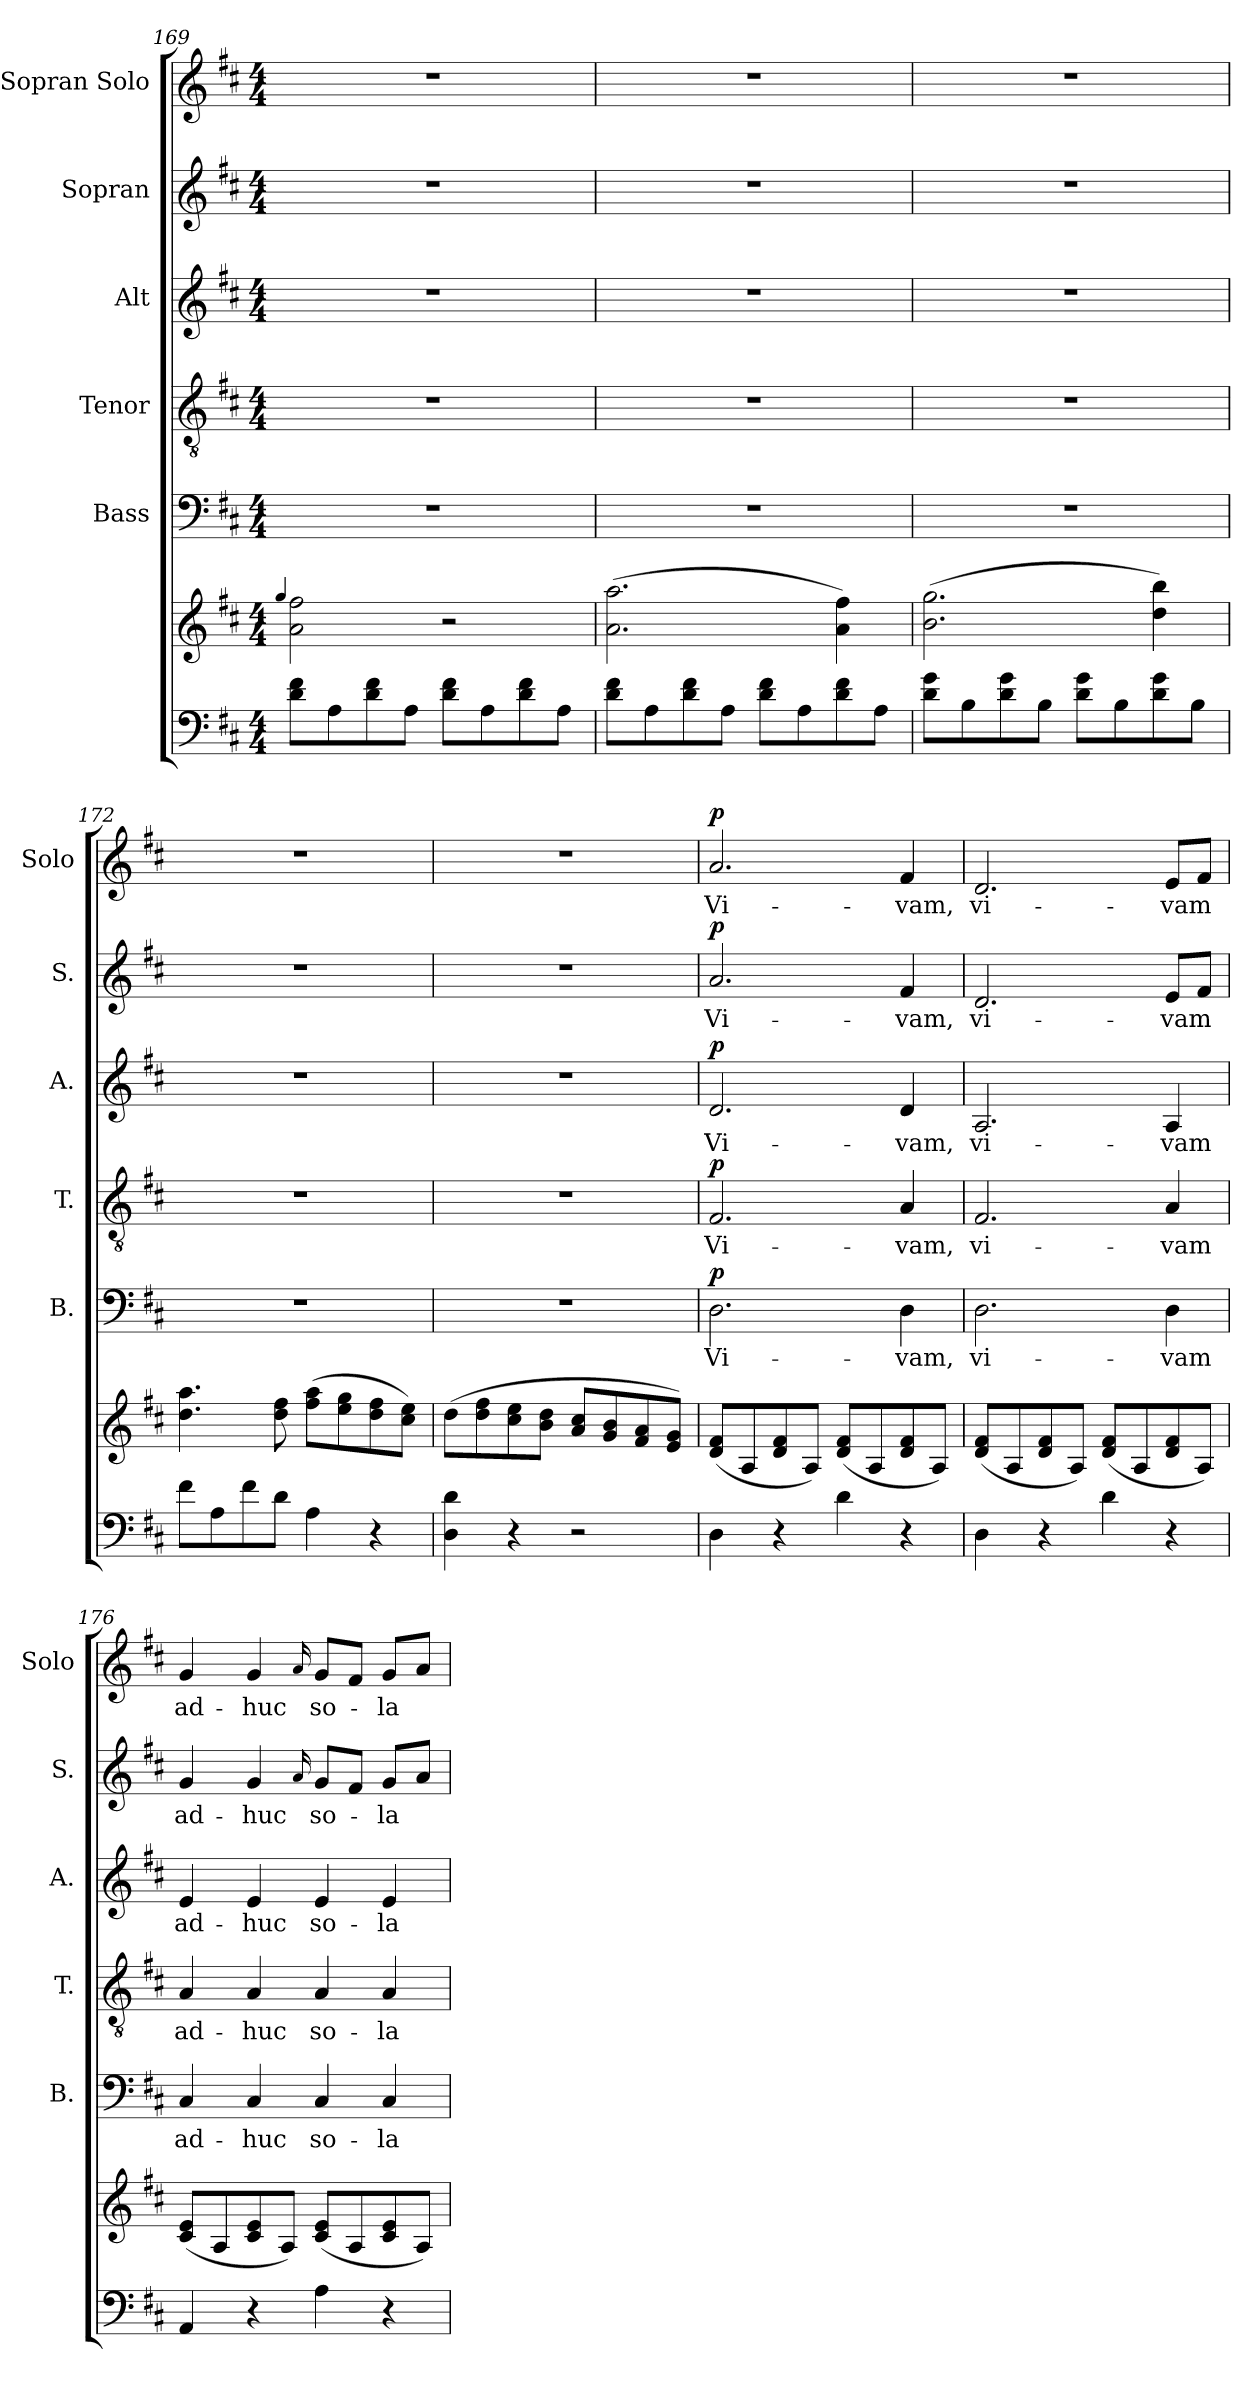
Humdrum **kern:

**kern	**kern	**kern	**text	**dynam	**kern	**text	**dynam	**kern	**text	**dynam	**kern	**text	**dynam	**kern	**text	**dynam
*part6	*part6	*part5	*part5	*part5	*part4	*part4	*part4	*part3	*part3	*part3	*part2	*part2	*part2	*part1	*part1	*part1
*staff7	*staff6	*staff5	*staff5	*staff5	*staff4	*staff4	*staff4	*staff3	*staff3	*staff3	*staff2	*staff2	*staff2	*staff1	*staff1	*staff1
*	*	*I"Bass	*	*	*I"Tenor	*	*	*I"Alt	*	*	*I"Sopran	*	*	*I"Sopran Solo	*	*
*	*	*I'B.	*	*	*I'T.	*	*	*I'A.	*	*	*I'S.	*	*	*I'Solo	*	*
*clefF4	*clefG2	*clefF4	*	*	*clefGv2	*	*	*clefG2	*	*	*clefG2	*	*	*clefG2	*	*
*k[f#c#]	*k[f#c#]	*k[f#c#]	*	*	*k[f#c#]	*	*	*k[f#c#]	*	*	*k[f#c#]	*	*	*k[f#c#]	*	*
*D:	*D:	*D:	*	*	*D:	*	*	*D:	*	*	*D:	*	*	*D:	*	*
*M4/4	*M4/4	*M4/4	*	*	*M4/4	*	*	*M4/4	*	*	*M4/4	*	*	*M4/4	*	*
=169	=169	=169	=169	=169	=169	=169	=169	=169	=169	=169	=169	=169	=169	=169	=169	=169
.	4qqgg/	.	.	.	.	.	.	.	.	.	.	.	.	.	.	.
8d\ 8f#\L	2a\ 2ff#\	1r	.	.	1r	.	.	1r	.	.	1r	.	.	1r	.	.
8A\	.	.	.	.	.	.	.	.	.	.	.	.	.	.	.	.
8d\ 8f#\	.	.	.	.	.	.	.	.	.	.	.	.	.	.	.	.
8A\J	.	.	.	.	.	.	.	.	.	.	.	.	.	.	.	.
8d\ 8f#\L	2r	.	.	.	.	.	.	.	.	.	.	.	.	.	.	.
8A\	.	.	.	.	.	.	.	.	.	.	.	.	.	.	.	.
8d\ 8f#\	.	.	.	.	.	.	.	.	.	.	.	.	.	.	.	.
8A\J	.	.	.	.	.	.	.	.	.	.	.	.	.	.	.	.
=170	=170	=170	=170	=170	=170	=170	=170	=170	=170	=170	=170	=170	=170	=170	=170	=170
8d\ 8f#\L	(>2.a\ 2.aa\	1r	.	.	1r	.	.	1r	.	.	1r	.	.	1r	.	.
8A\	.	.	.	.	.	.	.	.	.	.	.	.	.	.	.	.
8d\ 8f#\	.	.	.	.	.	.	.	.	.	.	.	.	.	.	.	.
8A\J	.	.	.	.	.	.	.	.	.	.	.	.	.	.	.	.
8d\ 8f#\L	.	.	.	.	.	.	.	.	.	.	.	.	.	.	.	.
8A\	.	.	.	.	.	.	.	.	.	.	.	.	.	.	.	.
8d\ 8f#\	4a\ 4ff#\)	.	.	.	.	.	.	.	.	.	.	.	.	.	.	.
8A\J	.	.	.	.	.	.	.	.	.	.	.	.	.	.	.	.
!!LO:PB:g=z
=171	=171	=171	=171	=171	=171	=171	=171	=171	=171	=171	=171	=171	=171	=171	=171	=171
8d\ 8g\L	(>2.b\ 2.gg\	1r	.	.	1r	.	.	1r	.	.	1r	.	.	1r	.	.
8B\	.	.	.	.	.	.	.	.	.	.	.	.	.	.	.	.
8d\ 8g\	.	.	.	.	.	.	.	.	.	.	.	.	.	.	.	.
8B\J	.	.	.	.	.	.	.	.	.	.	.	.	.	.	.	.
8d\ 8g\L	.	.	.	.	.	.	.	.	.	.	.	.	.	.	.	.
8B\	.	.	.	.	.	.	.	.	.	.	.	.	.	.	.	.
8d\ 8g\	4dd\ 4bb\)	.	.	.	.	.	.	.	.	.	.	.	.	.	.	.
8B\J	.	.	.	.	.	.	.	.	.	.	.	.	.	.	.	.
=172	=172	=172	=172	=172	=172	=172	=172	=172	=172	=172	=172	=172	=172	=172	=172	=172
8f#\L	4.dd\ 4.aa\	1r	.	.	1r	.	.	1r	.	.	1r	.	.	1r	.	.
8A\	.	.	.	.	.	.	.	.	.	.	.	.	.	.	.	.
8f#\	.	.	.	.	.	.	.	.	.	.	.	.	.	.	.	.
8d\J	8dd\ 8ff#\	.	.	.	.	.	.	.	.	.	.	.	.	.	.	.
4A\	(>8ff#\ 8aa\L	.	.	.	.	.	.	.	.	.	.	.	.	.	.	.
.	8ee\ 8gg\	.	.	.	.	.	.	.	.	.	.	.	.	.	.	.
4r	8dd\ 8ff#\	.	.	.	.	.	.	.	.	.	.	.	.	.	.	.
.	8cc#\ 8ee\J)	.	.	.	.	.	.	.	.	.	.	.	.	.	.	.
=173	=173	=173	=173	=173	=173	=173	=173	=173	=173	=173	=173	=173	=173	=173	=173	=173
4D\ 4d\	(>8dd\L	1r	.	.	1r	.	.	1r	.	.	1r	.	.	1r	.	.
.	8dd\ 8ff#\	.	.	.	.	.	.	.	.	.	.	.	.	.	.	.
4r	8cc#\ 8ee\	.	.	.	.	.	.	.	.	.	.	.	.	.	.	.
.	8b\ 8dd\J	.	.	.	.	.	.	.	.	.	.	.	.	.	.	.
2r	8a/ 8cc#/L	.	.	.	.	.	.	.	.	.	.	.	.	.	.	.
.	8g/ 8b/	.	.	.	.	.	.	.	.	.	.	.	.	.	.	.
.	8f#/ 8a/	.	.	.	.	.	.	.	.	.	.	.	.	.	.	.
.	8e/ 8g/J)	.	.	.	.	.	.	.	.	.	.	.	.	.	.	.
=174	=174	=174	=174	=174	=174	=174	=174	=174	=174	=174	=174	=174	=174	=174	=174	=174
!	!	!	!LO:LY:b	!LO:DY:a	!	!LO:LY:b	!LO:DY:a	!	!LO:LY:b	!LO:DY:a	!	!LO:LY:b	!LO:DY:a	!	!LO:LY:b	!LO:DY:a
4D\	(<8d/ 8f#/L	2.D\	Vi-	p	2.F#/	Vi-	p	2.d/	Vi-	p	2.a/	Vi-	p	2.a/	Vi-	p
.	8A/	.	.	.	.	.	.	.	.	.	.	.	.	.	.	.
4r	8d/ 8f#/	.	.	.	.	.	.	.	.	.	.	.	.	.	.	.
.	8A/J)	.	.	.	.	.	.	.	.	.	.	.	.	.	.	.
4d\	(<8d/ 8f#/L	.	.	.	.	.	.	.	.	.	.	.	.	.	.	.
.	8A/	.	.	.	.	.	.	.	.	.	.	.	.	.	.	.
!	!	!	!LO:LY:b	!	!	!LO:LY:b	!	!	!LO:LY:b	!	!	!LO:LY:b	!	!	!LO:LY:b	!
4r	8d/ 8f#/	4D\	-vam,	.	4A/	-vam,	.	4d/	-vam,	.	4f#/	-vam,	.	4f#/	-vam,	.
.	8A/J)	.	.	.	.	.	.	.	.	.	.	.	.	.	.	.
=175	=175	=175	=175	=175	=175	=175	=175	=175	=175	=175	=175	=175	=175	=175	=175	=175
!	!	!	!LO:LY:b	!	!	!LO:LY:b	!	!	!LO:LY:b	!	!	!LO:LY:b	!	!	!LO:LY:b	!
4D\	(<8d/ 8f#/L	2.D\	vi-	.	2.F#/	vi-	.	2.A/	vi-	.	2.d/	vi-	.	2.d/	vi-	.
.	8A/	.	.	.	.	.	.	.	.	.	.	.	.	.	.	.
4r	8d/ 8f#/	.	.	.	.	.	.	.	.	.	.	.	.	.	.	.
.	8A/J)	.	.	.	.	.	.	.	.	.	.	.	.	.	.	.
4d\	(<8d/ 8f#/L	.	.	.	.	.	.	.	.	.	.	.	.	.	.	.
.	8A/	.	.	.	.	.	.	.	.	.	.	.	.	.	.	.
!	!	!	!LO:LY:b	!	!	!LO:LY:b	!	!	!LO:LY:b	!	!	!LO:LY:b	!	!	!LO:LY:b	!
4r	8d/ 8f#/	4D\	-vam	.	4A/	-vam	.	4A/	-vam	.	8e/L	-vam	.	8e/L	-vam	.
.	8A/J)	.	.	.	.	.	.	.	.	.	8f#/J	.	.	8f#/J	.	.
!!LO:LB:g=z
=176	=176	=176	=176	=176	=176	=176	=176	=176	=176	=176	=176	=176	=176	=176	=176	=176
!	!	!	!LO:LY:b	!	!	!LO:LY:b	!	!	!LO:LY:b	!	!	!LO:LY:b	!	!	!LO:LY:b	!
4AA/	(<8c#/ 8e/L	4C#/	ad-	.	4A/	ad-	.	4e/	ad-	.	4g/	ad-	.	4g/	ad-	.
.	8A/	.	.	.	.	.	.	.	.	.	.	.	.	.	.	.
!	!	!	!LO:LY:b	!	!	!LO:LY:b	!	!	!LO:LY:b	!	!	!LO:LY:b	!	!	!LO:LY:b	!
4r	8c#/ 8e/	4C#/	-huc	.	4A/	-huc	.	4e/	-huc	.	4g/	-huc	.	4g/	-huc	.
.	8A/J)	.	.	.	.	.	.	.	.	.	.	.	.	.	.	.
.	.	.	.	.	.	.	.	.	.	.	16qqa/	.	.	16qqa/	.	.
!	!	!	!LO:LY:b	!	!	!LO:LY:b	!	!	!LO:LY:b	!	!	!LO:LY:b	!	!	!LO:LY:b	!
4A\	(<8c#/ 8e/L	4C#/	so-	.	4A/	so-	.	4e/	so-	.	8g/L	so-	.	8g/L	so-	.
.	8A/	.	.	.	.	.	.	.	.	.	8f#/J	.	.	8f#/J	.	.
!	!	!	!LO:LY:b	!	!	!LO:LY:b	!	!	!LO:LY:b	!	!	!LO:LY:b	!	!	!LO:LY:b	!
4r	8c#/ 8e/	4C#/	-la	.	4A/	-la	.	4e/	-la	.	8g/L	-la	.	8g/L	-la	.
.	8A/J)	.	.	.	.	.	.	.	.	.	8a/J	.	.	8a/J	.	.
=	=	=	=	=	=	=	=	=	=	=	=	=	=	=	=	=
*-	*-	*-	*-	*-	*-	*-	*-	*-	*-	*-	*-	*-	*-	*-	*-	*-
